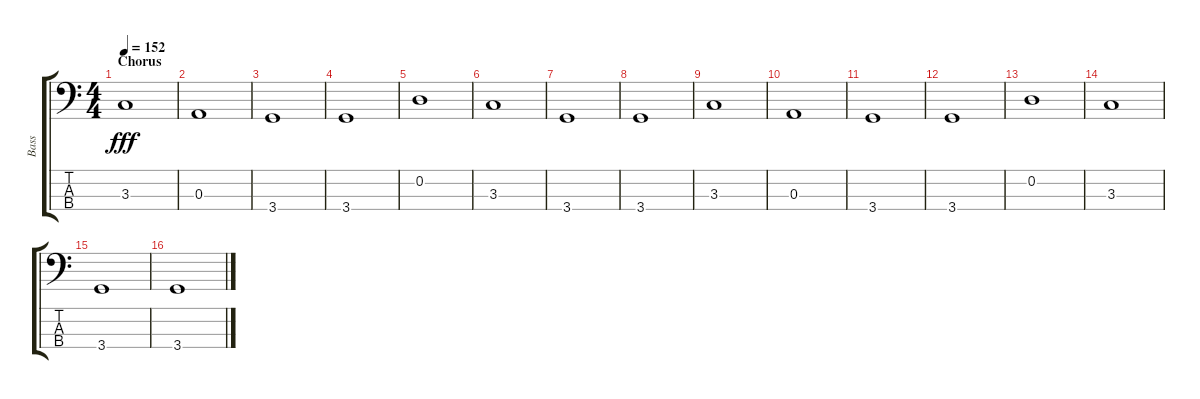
\track ("Bass" "Bass") {instrument electricbassfinger}
\staff {score tabs}
\tuning (G2 D2 A1 E1) {hide}
\ts (4 4)
\section ("" "Chorus")
\tempo 152
\clef f4
\ks c
3.3.1{dy fff} |
0.3.1 |
3.4.1 |
3.4.1 |
0.2.1 |
3.3.1 |
3.4.1 |
3.4.1 |
3.3.1 |
0.3.1 |
3.4.1 |
3.4.1 |
0.2.1 |
3.3.1 |
3.4.1 |
3.4.1
